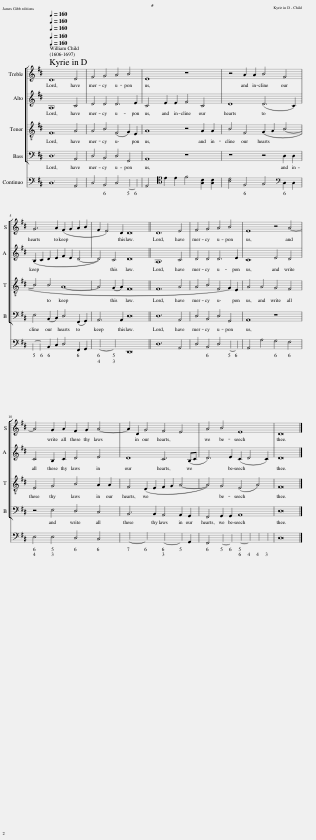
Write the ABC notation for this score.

X:1
%%score [ 1 2 3 4 ] 5
L:1/8
Q:1/4=160
M:none
I:linebreak $
K:D
V:1 treble
V:2 treble
V:3 treble-8
V:4 bass
V:5 bass
V:1
 D12 E4 | F4 G4 A4 B4 | E8 z8 | z4 A2 A2 B4 F4 |$ G6 A2 (F2 G2 A2 B2 | %5
 F2 E4) D2 D16 || D12 E4 | F4 G4 A4 B4 | E8 z4 A4- |$ A4 G2 A2 F2 G2 A4- | %10
 A2 D2 G4 F4 E4 | A4 B4 E8 | D16 |] %13
V:2
 A,12 C4 | D4 D4 D6 E2 | C4 E2 E2 F4 C4 | D8 (D6 C2) |$ (B,2 C2 D2 E2 F2 E2 D4- | %5
 D4) C4 D16 || A,12 C4 | D4 D4 D6 E2 | C8 E4 D4 |$ C4 B,2 C2 D4 E4 | %10
 D8 C6 (B,C | D6) E2 (C2 D4 C2) | D16 |] %13
V:3
 F12 A4 | A4 B4 (F4 G2) E2 | A8 z4 A2 A2 | B4 F4 (G2 A2 B4- |$ B4 B4 A8- | %5
 A4 (G2 A2) F16 || F12 A4 | A4 B4 F4 G2) E2 | A4 A4 G4 F4 |$ E4 G4 B4 A2 A2 | %10
 F4 (D2 E2 F2 G2 A4- | A4) G4 (E4 A4) | F16 |] %13
V:4
 D,12 A,,4 | D,4 B,,4 D,4 G,,4 | A,,8 z8 | z8 z4 D,2 D,2 |$ E,4 (B,,2 C,2) D,4 (F,,2 G,,2) | %5
 A,,6 A,,2 D,16 || D,12 A,,4 | D,4 B,,4 D,4 G,,4 | A,,8 z8 |$ z4 E,4 D,4 C,4 | %10
 B,,6 B,,2 A,,4 A,,2 G,,2 | F,,4 G,,2 G,,2 A,,8 | D,16 |] %13
V:5
 D,12 A,,4 | D,4 B,,4 D,4 x2- x2 | A,,4[K:tenor] E2 E2 F4 [A,C]2 [A,C]2 | [B,D]4 F,4 G,4[K:bass] D,2 D,2 |$ x2- x2 B,,2 C,2 D,4 F,,2 G,,2 | %5
 x4- x4 D,,16 || D,12 A,,4 | D,4 B,,4 D,4 x2- x2 | A,,4 A,4 G,4 F,4 |$ E,4 E,4 D,4 C,4 | %10
 x4- x4 x4- x2 G,,2 | F,,4 x2- x2 x2- x2 x2 x2 | D,16 |] %13
